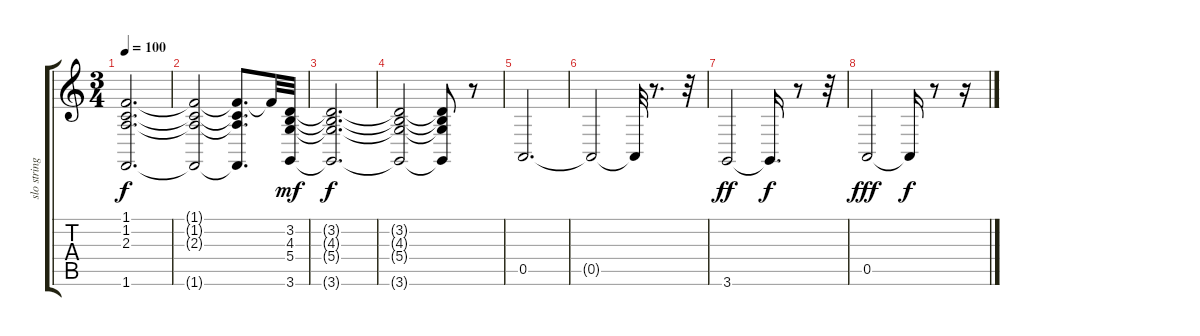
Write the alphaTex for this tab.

\track ("slo strings" "slo string") {instrument stringensemble2}
\staff {score tabs}
\tuning (E4 B3 G3 D3 A2 E2) {hide}
\ts (3 4)
\tempo 100
\clef g2
\ks c
(1.1{t} 1.2{t} 2.3{t} 1.6{t}).2{d dy f} |
(1.1{t} 1.2{t} 2.3{t} 1.6{t}).2 (1.1{t} 1.2{t} 2.3{t} 1.6{t}).8{d} 1.1{t}.32 (3.2 4.3 5.4 3.6).32{dy mf} |
(3.2{t} 4.3{t} 5.4{t} 3.6{t}).2{d dy f} |
(3.2{t} 4.3{t} 5.4{t} 3.6{t}).2 (3.2{t} 4.3{t} 5.4{t} 3.6{t}).8 r.8 |
0.5.2{d balance 8 instrument stringensemble2} |
0.5{t}.2 0.5{t}.32 r.8{d} r.32 |
3.6.2{dy ff} 3.6{t}.16{d dy f} r.8 r.32 |
0.5.2{dy fff} 0.5{t}.16{dy f} r.8 r.16
